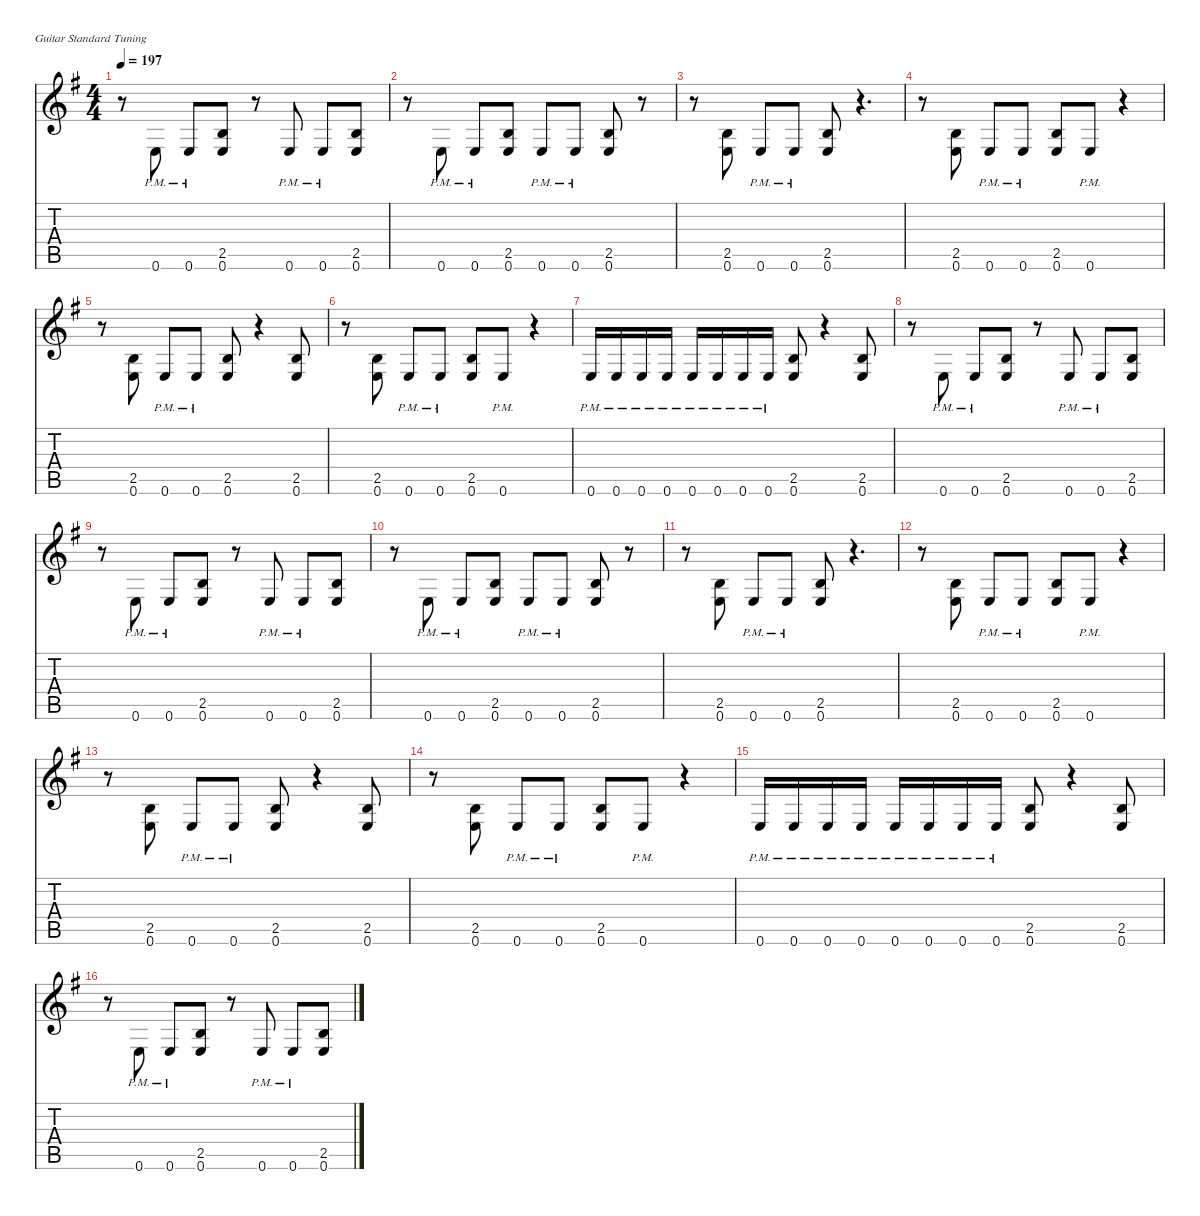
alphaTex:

\defaultSystemsLayout 4
\hideDynamics
\bracketExtendMode nobrackets
\singleTrackTrackNamePolicy hidden
\multiTrackTrackNamePolicy hidden
\firstSystemTrackNameMode fullname
\firstSystemTrackNameOrientation horizontal
\otherSystemsTrackNameOrientation horizontal
\track ("Guitar 1" "dist.guit.") {mute instrument distortionguitar}
\staff {score tabs}
\tuning (E4 B3 G3 D3 A2 E2)
\ts (4 4)
\tempo 197
\clef g2
\ks eminor
r.8{dy f beam Down} 0.6{pm acc forcenatural}.8{beam Up} 0.6{pm acc forcenatural}.8{beam Up} (2.5{acc forcenatural} 0.6{acc forcenatural}).8{beam Up} r.8{beam Up} 0.6{pm acc forcenatural}.8{beam Up} 0.6{pm acc forcenatural}.8{beam Up} (2.5{acc forcenatural} 0.6{acc forcenatural}).8{beam Up} |
r.8{beam Down} 0.6{pm acc forcenatural}.8{beam Up} 0.6{pm acc forcenatural}.8{beam Up} (2.5{acc forcenatural} 0.6{acc forcenatural}).8{beam Up} 0.6{pm acc forcenatural}.8{beam Up} 0.6{pm acc forcenatural}.8{beam Up} (2.5{acc forcenatural} 0.6{acc forcenatural}).8{beam Up} r.8{beam Up} |
r.8{beam Down} (2.5{acc forcenatural} 0.6{acc forcenatural}).8{beam Up} 0.6{pm acc forcenatural}.8{beam Up} 0.6{pm acc forcenatural}.8{beam Up} (2.5{acc forcenatural} 0.6{acc forcenatural}).8{beam Up} r.4{d beam Up} |
r.8{beam Down} (2.5{acc forcenatural} 0.6{acc forcenatural}).8{beam Up} 0.6{pm acc forcenatural}.8{beam Up} 0.6{pm acc forcenatural}.8{beam Up} (2.5{acc forcenatural} 0.6{acc forcenatural}).8{beam Up} 0.6{pm acc forcenatural}.8{beam Up} r.4{beam Up} |
r.8{beam Down} (2.5{acc forcenatural} 0.6{acc forcenatural}).8{beam Up} 0.6{pm acc forcenatural}.8{beam Up} 0.6{pm acc forcenatural}.8{beam Up} (2.5{acc forcenatural} 0.6{acc forcenatural}).8{beam Up} r.4{beam Up} (2.5{acc forcenatural} 0.6{acc forcenatural}).8{beam Up} |
r.8{beam Down} (2.5{acc forcenatural} 0.6{acc forcenatural}).8{beam Up} 0.6{pm acc forcenatural}.8{beam Up} 0.6{pm acc forcenatural}.8{beam Up} (2.5{acc forcenatural} 0.6{acc forcenatural}).8{beam Up} 0.6{pm acc forcenatural}.8{beam Up} r.4{beam Up} |
0.6{pm acc forcenatural}.16{beam Up} 0.6{pm acc forcenatural}.16{beam Up} 0.6{pm acc forcenatural}.16{beam Up} 0.6{pm acc forcenatural}.16{beam Up} 0.6{pm acc forcenatural}.16{beam Up} 0.6{pm acc forcenatural}.16{beam Up} 0.6{pm acc forcenatural}.16{beam Up} 0.6{pm acc forcenatural}.16{beam Up} (2.5{acc forcenatural} 0.6{acc forcenatural}).8{beam Up} r.4{beam Up} (2.5{acc forcenatural} 0.6{acc forcenatural}).8{beam Up} |
r.8{beam Down} 0.6{pm acc forcenatural}.8{beam Up} 0.6{pm acc forcenatural}.8{beam Up} (2.5{acc forcenatural} 0.6{acc forcenatural}).8{beam Up} r.8{beam Up} 0.6{pm acc forcenatural}.8{beam Up} 0.6{pm acc forcenatural}.8{beam Up} (2.5{acc forcenatural} 0.6{acc forcenatural}).8{beam Up} |
r.8{beam Down} 0.6{pm acc forcenatural}.8{beam Up} 0.6{pm acc forcenatural}.8{beam Up} (2.5{acc forcenatural} 0.6{acc forcenatural}).8{beam Up} r.8{beam Up} 0.6{pm acc forcenatural}.8{beam Up} 0.6{pm acc forcenatural}.8{beam Up} (2.5{acc forcenatural} 0.6{acc forcenatural}).8{beam Up} |
r.8{beam Down} 0.6{pm acc forcenatural}.8{beam Up} 0.6{pm acc forcenatural}.8{beam Up} (2.5{acc forcenatural} 0.6{acc forcenatural}).8{beam Up} 0.6{pm acc forcenatural}.8{beam Up} 0.6{pm acc forcenatural}.8{beam Up} (2.5{acc forcenatural} 0.6{acc forcenatural}).8{beam Up} r.8{beam Up} |
r.8{beam Down} (2.5{acc forcenatural} 0.6{acc forcenatural}).8{beam Up} 0.6{pm acc forcenatural}.8{beam Up} 0.6{pm acc forcenatural}.8{beam Up} (2.5{acc forcenatural} 0.6{acc forcenatural}).8{beam Up} r.4{d beam Up} |
r.8{beam Down} (2.5{acc forcenatural} 0.6{acc forcenatural}).8{beam Up} 0.6{pm acc forcenatural}.8{beam Up} 0.6{pm acc forcenatural}.8{beam Up} (2.5{acc forcenatural} 0.6{acc forcenatural}).8{beam Up} 0.6{pm acc forcenatural}.8{beam Up} r.4{beam Up} |
r.8{beam Down} (2.5{acc forcenatural} 0.6{acc forcenatural}).8{beam Up} 0.6{pm acc forcenatural}.8{beam Up} 0.6{pm acc forcenatural}.8{beam Up} (2.5{acc forcenatural} 0.6{acc forcenatural}).8{beam Up} r.4{beam Up} (2.5{acc forcenatural} 0.6{acc forcenatural}).8{beam Up} |
r.8{beam Down} (2.5{acc forcenatural} 0.6{acc forcenatural}).8{beam Up} 0.6{pm acc forcenatural}.8{beam Up} 0.6{pm acc forcenatural}.8{beam Up} (2.5{acc forcenatural} 0.6{acc forcenatural}).8{beam Up} 0.6{pm acc forcenatural}.8{beam Up} r.4{beam Up} |
0.6{pm acc forcenatural}.16{beam Up} 0.6{pm acc forcenatural}.16{beam Up} 0.6{pm acc forcenatural}.16{beam Up} 0.6{pm acc forcenatural}.16{beam Up} 0.6{pm acc forcenatural}.16{beam Up} 0.6{pm acc forcenatural}.16{beam Up} 0.6{pm acc forcenatural}.16{beam Up} 0.6{pm acc forcenatural}.16{beam Up} (2.5{acc forcenatural} 0.6{acc forcenatural}).8{beam Up} r.4{beam Up} (2.5{acc forcenatural} 0.6{acc forcenatural}).8{beam Up} |
r.8{beam Down} 0.6{pm acc forcenatural}.8{beam Up} 0.6{pm acc forcenatural}.8{beam Up} (2.5{acc forcenatural} 0.6{acc forcenatural}).8{beam Up} r.8{beam Up} 0.6{pm acc forcenatural}.8{beam Up} 0.6{pm acc forcenatural}.8{beam Up} (2.5{acc forcenatural} 0.6{acc forcenatural}).8{beam Up}
